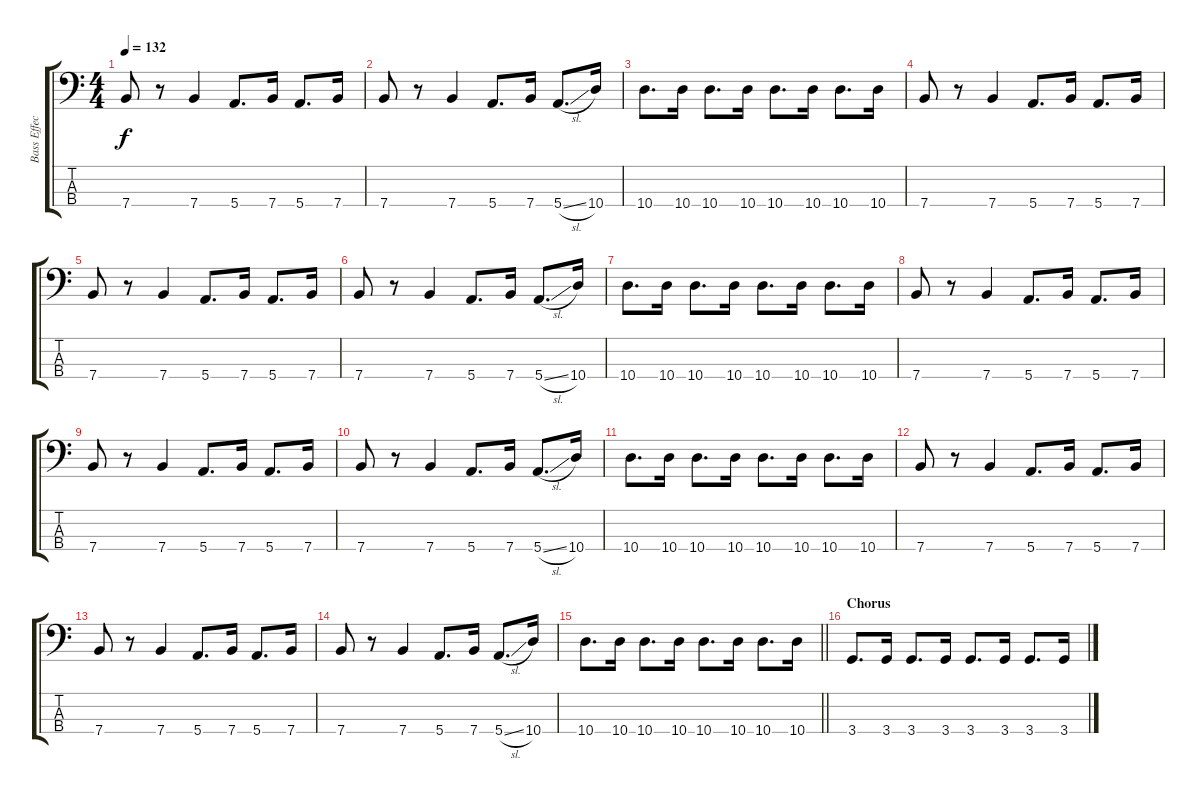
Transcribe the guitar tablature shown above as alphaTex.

\track ("Bass Effect" "Bass Effec") {instrument distortionguitar}
\staff {score tabs}
\tuning (G2 D2 A1 E1) {hide}
\ts (4 4)
\section ("" "")
\tempo 132
\clef f4
\ks c
7.4.8{dy f} r.8 7.4.4 5.4.8{d} 7.4.16 5.4.8{d} 7.4.16 |
7.4.8 r.8 7.4.4 5.4.8{d} 7.4.16 5.4{sl}.8{d} 10.4.16 |
10.4.8{d} 10.4.16 10.4.8{d} 10.4.16 10.4.8{d} 10.4.16 10.4.8{d} 10.4.16 |
7.4.8 r.8 7.4.4 5.4.8{d} 7.4.16 5.4.8{d} 7.4.16 |
7.4.8 r.8 7.4.4 5.4.8{d} 7.4.16 5.4.8{d} 7.4.16 |
7.4.8 r.8 7.4.4 5.4.8{d} 7.4.16 5.4{sl}.8{d} 10.4.16 |
10.4.8{d} 10.4.16 10.4.8{d} 10.4.16 10.4.8{d} 10.4.16 10.4.8{d} 10.4.16 |
7.4.8 r.8 7.4.4 5.4.8{d} 7.4.16 5.4.8{d} 7.4.16 |
7.4.8 r.8 7.4.4 5.4.8{d} 7.4.16 5.4.8{d} 7.4.16 |
7.4.8 r.8 7.4.4 5.4.8{d} 7.4.16 5.4{sl}.8{d} 10.4.16 |
10.4.8{d} 10.4.16 10.4.8{d} 10.4.16 10.4.8{d} 10.4.16 10.4.8{d} 10.4.16 |
7.4.8 r.8 7.4.4 5.4.8{d} 7.4.16 5.4.8{d} 7.4.16 |
7.4.8 r.8 7.4.4 5.4.8{d} 7.4.16 5.4.8{d} 7.4.16 |
7.4.8 r.8 7.4.4 5.4.8{d} 7.4.16 5.4{sl}.8{d} 10.4.16 |
\barLineRight lightlight
10.4.8{d} 10.4.16 10.4.8{d} 10.4.16 10.4.8{d} 10.4.16 10.4.8{d} 10.4.16 |
\section ("" "Chorus")
3.4.8{d} 3.4.16 3.4.8{d} 3.4.16 3.4.8{d} 3.4.16 3.4.8{d} 3.4.16
